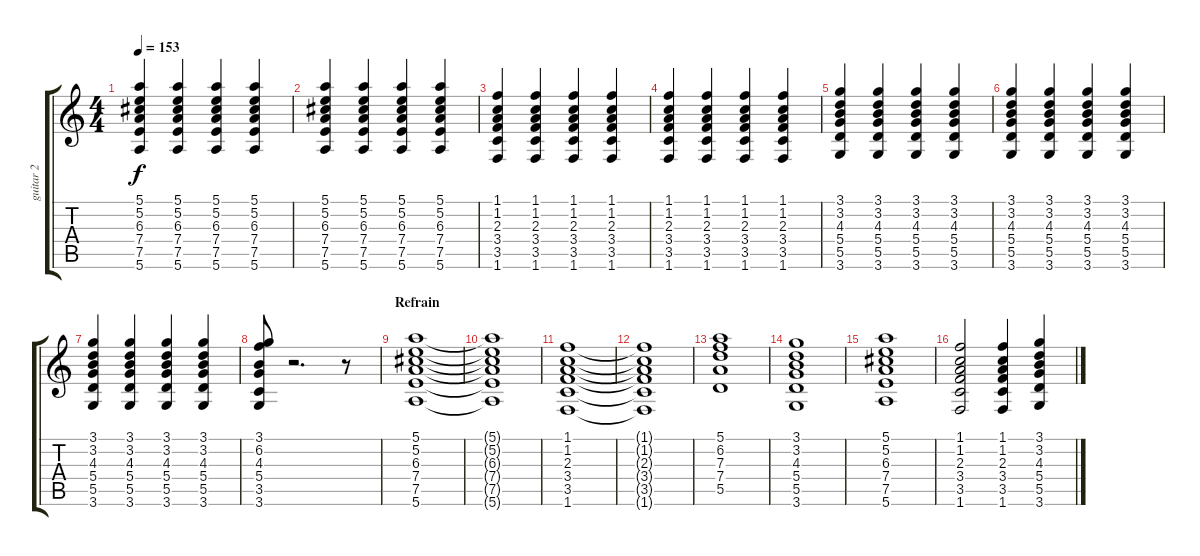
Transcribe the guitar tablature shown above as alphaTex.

\track ("guitar 2" "guitar 2") {instrument overdrivenguitar}
\staff {score tabs}
\tuning (E4 B3 G3 D3 A2 E2) {hide}
\ts (4 4)
\tempo 153
\clef g2
\ks c
(5.1 5.2 6.3 7.4 7.5 5.6).4{dy f} (5.1 5.2 6.3 7.4 7.5 5.6).4 (5.1 5.2 6.3 7.4 7.5 5.6).4 (5.1 5.2 6.3 7.4 7.5 5.6).4 |
(5.1 5.2 6.3 7.4 7.5 5.6).4 (5.1 5.2 6.3 7.4 7.5 5.6).4 (5.1 5.2 6.3 7.4 7.5 5.6).4 (5.1 5.2 6.3 7.4 7.5 5.6).4 |
(1.1 1.2 2.3 3.4 3.5 1.6).4 (1.1 1.2 2.3 3.4 3.5 1.6).4 (1.1 1.2 2.3 3.4 3.5 1.6).4 (1.1 1.2 2.3 3.4 3.5 1.6).4 |
(1.1 1.2 2.3 3.4 3.5 1.6).4 (1.1 1.2 2.3 3.4 3.5 1.6).4 (1.1 1.2 2.3 3.4 3.5 1.6).4 (1.1 1.2 2.3 3.4 3.5 1.6).4 |
(3.1 3.2 4.3 5.4 5.5 3.6).4 (3.1 3.2 4.3 5.4 5.5 3.6).4 (3.1 3.2 4.3 5.4 5.5 3.6).4 (3.1 3.2 4.3 5.4 5.5 3.6).4 |
(3.1 3.2 4.3 5.4 5.5 3.6).4 (3.1 3.2 4.3 5.4 5.5 3.6).4 (3.1 3.2 4.3 5.4 5.5 3.6).4 (3.1 3.2 4.3 5.4 5.5 3.6).4 |
(3.1 3.2 4.3 5.4 5.5 3.6).4 (3.1 3.2 4.3 5.4 5.5 3.6).4 (3.1 3.2 4.3 5.4 5.5 3.6).4 (3.1 3.2 4.3 5.4 5.5 3.6).4 |
(3.1 6.2 4.3 5.4 3.5 3.6).8 r.2{d} r.8 |
\section ("" "Refrain")
(5.1 5.2 6.3 7.4 7.5 5.6).1 |
(5.1{t} 5.2{t} 6.3{t} 7.4{t} 7.5{t} 5.6{t}).1 |
(1.1 1.2 2.3 3.4 3.5 1.6).1 |
(1.1{t} 1.2{t} 2.3{t} 3.4{t} 3.5{t} 1.6{t}).1 |
(5.1 6.2 7.3 7.4 5.5).1 |
(3.1 3.2 4.3 5.4 5.5 3.6).1 |
(5.1 5.2 6.3 7.4 7.5 5.6).1 |
(1.1 1.2 2.3 3.4 3.5 1.6).2 (1.1 1.2 2.3 3.4 3.5 1.6).4 (3.1 3.2 4.3 5.4 5.5 3.6).4
